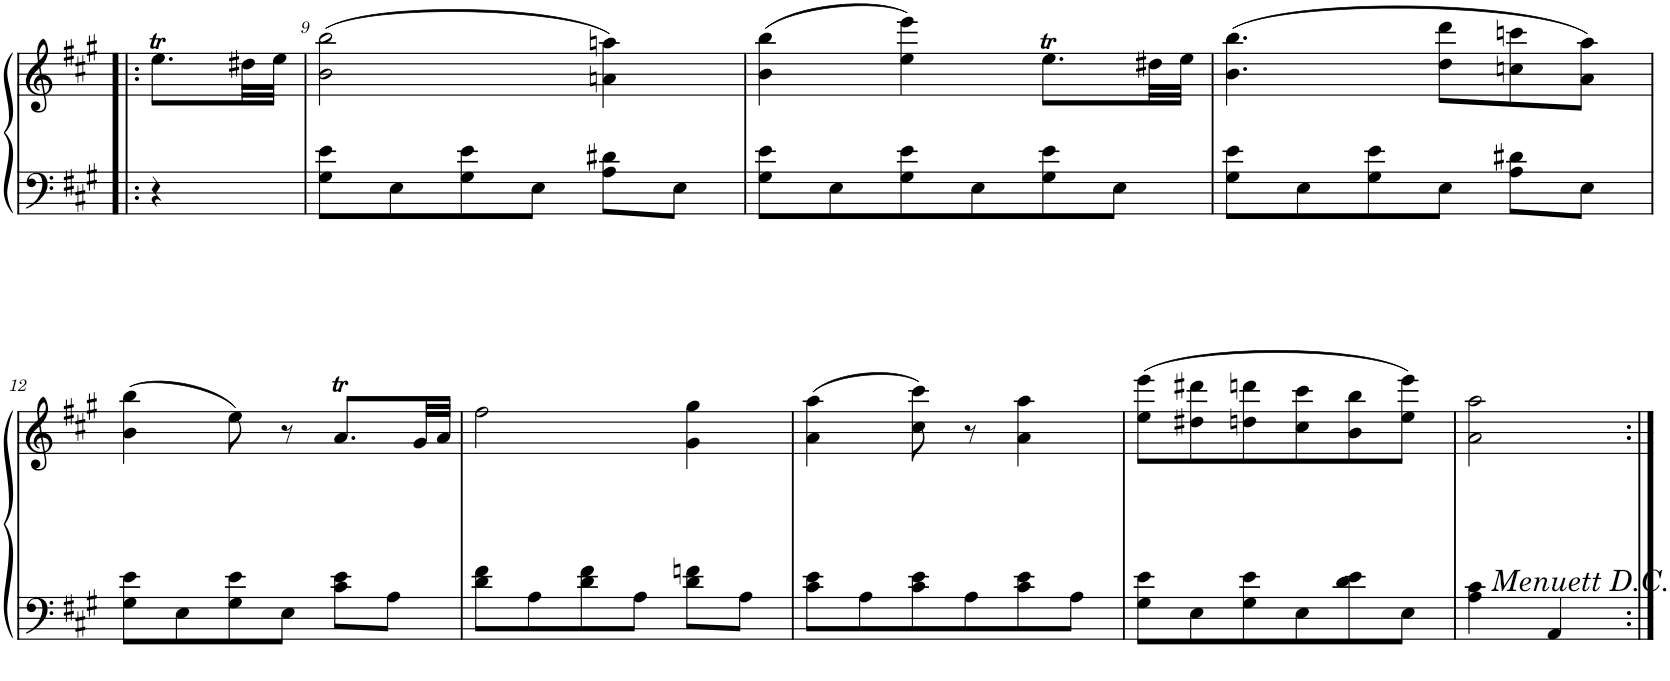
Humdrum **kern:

**kern	**kern
*part1	*part1
*staff2	*staff1
*I"Piano	*
*I'Pno.	*
!!LO:PB:g=z
*clefF4	*clefG2
*k[f#c#g#]	*k[f#c#g#]
*M3/4	*M3/4
=8X1!|:	=8X1!|:
4r	8.eeT\L
.	32dd#X\LL
.	32ee\JJJ
=9	=9
8G#\ 8e\L	(2b\ 2bb\
8E\	.
8G#\ 8e\	.
8E\J	.
8A\ 8d#X\L	4an\ 4aan\)
8E\J	.
=10	=10
8G#\ 8e\L	(4b\ 4bb\
8E\	.
8G#\ 8e\	4ee\ 4eee\)
8E\	.
8G#\ 8e\	8.eeT\L
8E\J	.
.	32dd#X\LL
.	32ee\JJJ
=11	=11
8G#\ 8e\L	(4.b\ 4.bb\
8E\	.
8G#\ 8e\	.
8E\J	8dd\ 8ddd\L
8A\ 8d#X\L	8ccn\ 8cccn\
8E\J	8a\ 8aa\J)
!!LO:LB:g=z
=12	=12
8G#\ 8e\L	(4b\ 4bb\
8E\	.
8G#\ 8e\	8ee\)
8E\J	8r
8c#\ 8e\L	8.aT/L
8A\J	.
.	32g#/LL
.	32a/JJJ
=13	=13
8d\ 8f#\L	2ff#\
8A\	.
8d\ 8f#\	.
8A\J	.
8d\ 8fn\L	4g#\ 4gg#\
8A\J	.
=14	=14
8c#\ 8e\L	(4a\ 4aa\
8A\	.
8c#\ 8e\	8cc#\ 8ccc#\)
8A\	8r
8c#\ 8e\	4a\ 4aa\
8A\J	.
=15	=15
8G#\ 8e\L	(8ee\ 8eee\L
8E\	8dd#X\ 8ddd#X\
8G#\ 8e\	8ddn\ 8dddn\
8E\	8cc#\ 8ccc#\
8d\ 8e\	8b\ 8bb\
8E\J	8ee\ 8eee\J)
=16	=16
*	*^
4A\ 4c#\	2a\ 2aa\	4ryy
!	!	!LO:TX:b:i:t=Menuett D.C.
4AA/	.	4ryy
*	*v	*v
=:|!	=:|!
*-	*-
